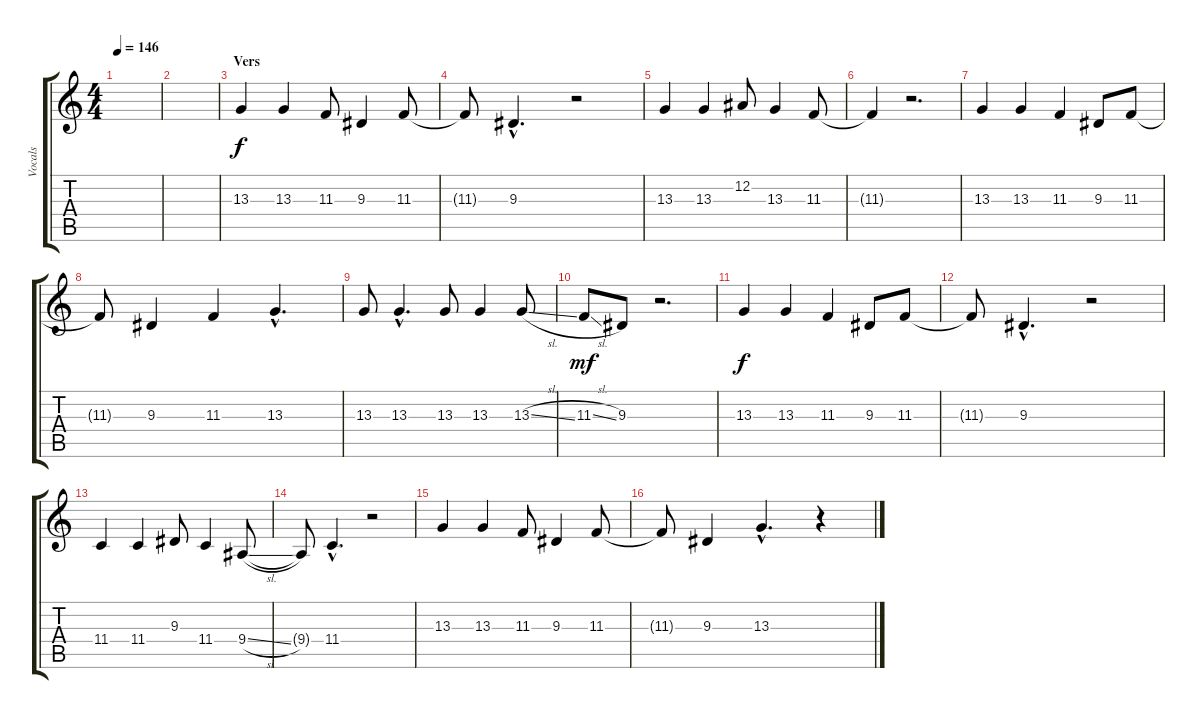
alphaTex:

\track ("Vocals" "Vocals") {instrument flute}
\staff {score tabs}
\tuning (Eb4 Bb3 Gb3 Db3 Ab2 Eb2) {hide}
\ts (4 4)
\tempo 146
\clef g2
\ks c
|
|
\section ("" "Vers")
13.3.4 13.3.4 11.3.8 9.3.4 11.3.8 |
11.3{t}.8 9.3{hac}.4{d} r.2 |
13.3.4 13.3.4 12.2.8 13.3.4 11.3.8 |
11.3{t}.4 r.2{d} |
13.3.4 13.3.4 11.3.4 9.3.8 11.3.8 |
11.3{t}.8 9.3.4 11.3.4 13.3{hac}.4{d} |
13.3.8 13.3{hac}.4{d} 13.3.8 13.3.4 13.3{sl}.8 |
11.3{sl}.8{dy mf} 9.3.8 r.2{d} |
13.3.4{dy f} 13.3.4 11.3.4 9.3.8 11.3.8 |
11.3{t}.8 9.3{hac}.4{d} r.2 |
11.4.4 11.4.4 9.3.8 11.4.4 9.4{sl}.8 |
9.4{t}.8 11.4{hac}.4{d} r.2 |
13.3.4 13.3.4 11.3.8 9.3.4 11.3.8 |
11.3{t}.8 9.3.4 13.3{hac}.4{d} r.4
